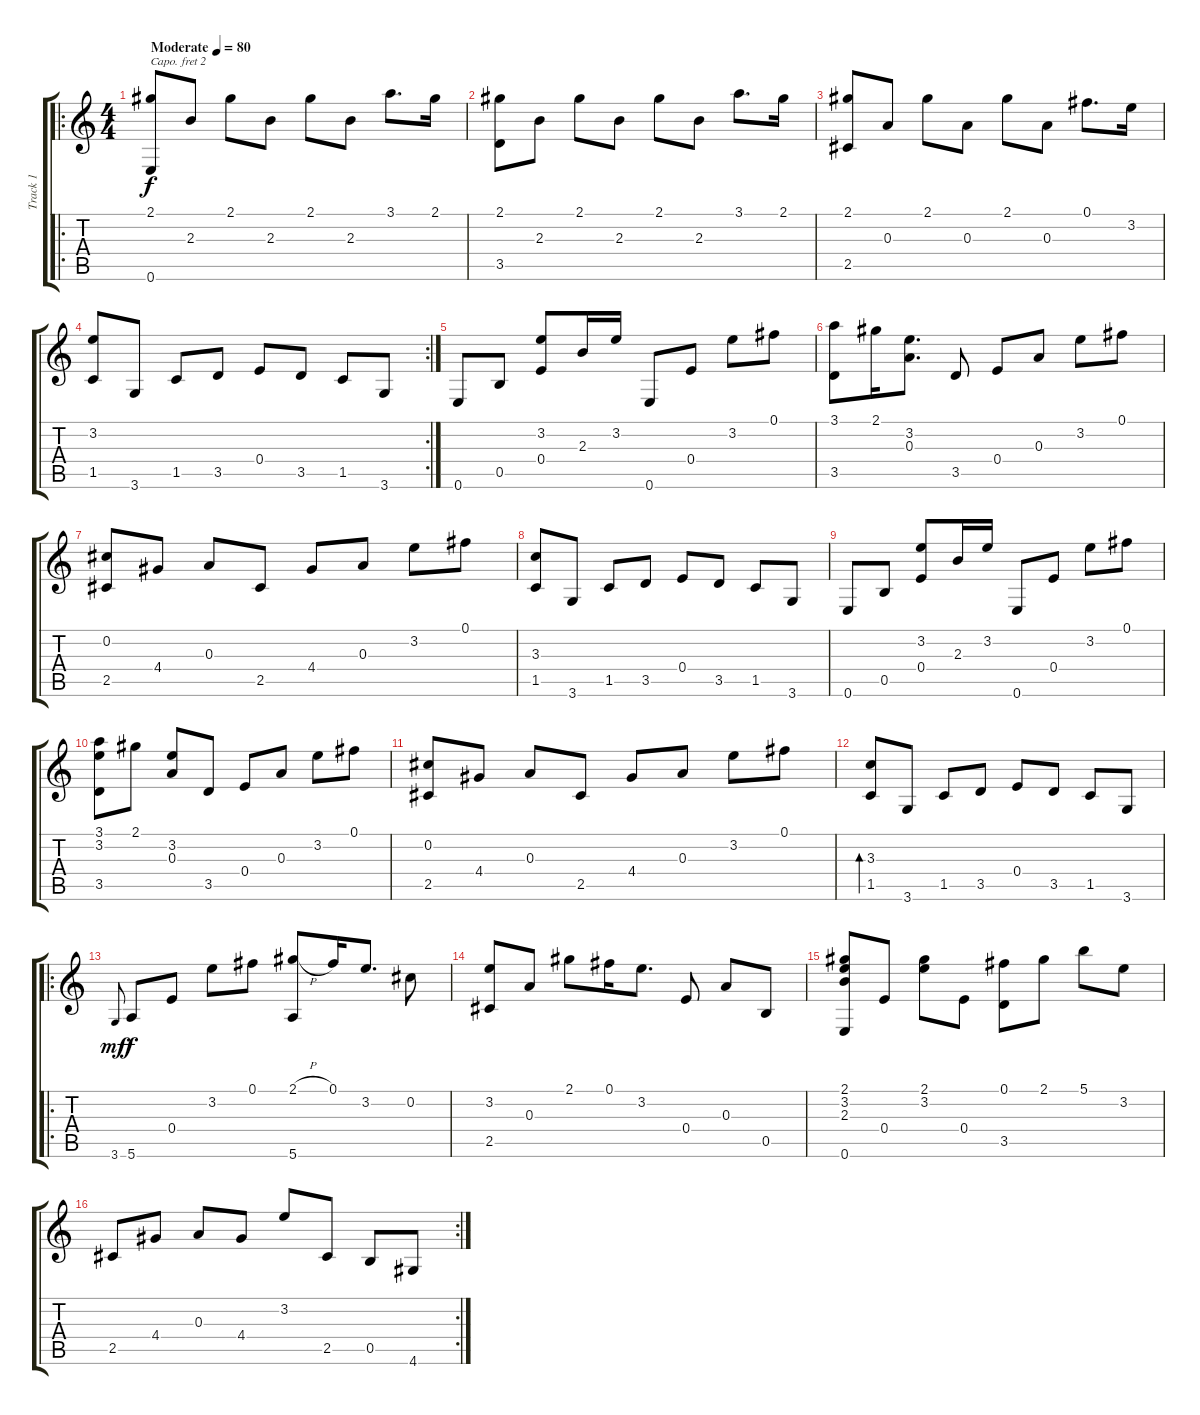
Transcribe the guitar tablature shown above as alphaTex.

\track ("Track 1" "Track 1") {instrument acousticguitarsteel}
\staff {score tabs}
\capo 2
\tuning (E4 B3 G3 D3 A2 D2) {hide}
\ro
\ts (4 4)
\tempo (80 "Moderate")
\clef g2
\ks c
(2.1 0.6).8{dy f instrument acousticguitarsteel} 2.3.8 2.1.8 2.3.8 2.1.8 2.3.8 3.1.8{d} 2.1.16 |
(2.1 3.5).8 2.3.8 2.1.8 2.3.8 2.1.8 2.3.8 3.1.8{d} 2.1.16 |
(2.1 2.5).8 0.3.8 2.1.8 0.3.8 2.1.8 0.3.8 0.1.8{d} 3.2.16 |
\rc 2
(3.2 1.5).8 3.6.8 1.5.8 3.5.8 0.4.8 3.5.8 1.5.8 3.6.8 |
0.6.8 0.5.8 (3.2 0.4).8 2.3.16 3.2.16 0.6.8 0.4.8 3.2.8 0.1.8 |
(3.1 3.5).8 2.1.16 (3.2 0.3).8{d} 3.5.8 0.4.8 0.3.8 3.2.8 0.1.8 |
(0.2 2.5).8 4.4.8 0.3.8 2.5.8 4.4.8 0.3.8 3.2.8 0.1.8 |
(3.3 1.5).8 3.6.8 1.5.8 3.5.8 0.4.8 3.5.8 1.5.8 3.6.8 |
0.6.8 0.5.8 (3.2 0.4).8 2.3.16 3.2.16 0.6.8 0.4.8 3.2.8 0.1.8 |
(3.1 3.2 3.5).8 2.1.8 (3.2 0.3).8 3.5.8 0.4.8 0.3.8 3.2.8 0.1.8 |
(0.2 2.5).8 4.4.8 0.3.8 2.5.8 4.4.8 0.3.8 3.2.8 0.1.8 |
(3.3 1.5).8{bd 120} 3.6.8 1.5.8 3.5.8 0.4.8 3.5.8 1.5.8 3.6.8 |
\ro
3.6.8{gr onbeat dy mf} 5.6.8{dy f} 0.4.8 3.2.8 0.1.8 (2.1{h} 5.6).8 0.1.16 3.2.8{d} 0.2.8 |
(3.2 2.5).8 0.3.8 2.1.8 0.1.16 3.2.8{d} 0.4.8 0.3.8 0.5.8 |
(2.1 3.2 2.3 0.6).8 0.4.8 (2.1 3.2).8 0.4.8 (0.1 3.5).8 2.1.8 5.1.8 3.2.8 |
\rc 2
2.5.8 4.4.8 0.3.8 4.4.8 3.2.8 2.5.8 0.5.8 4.6.8
